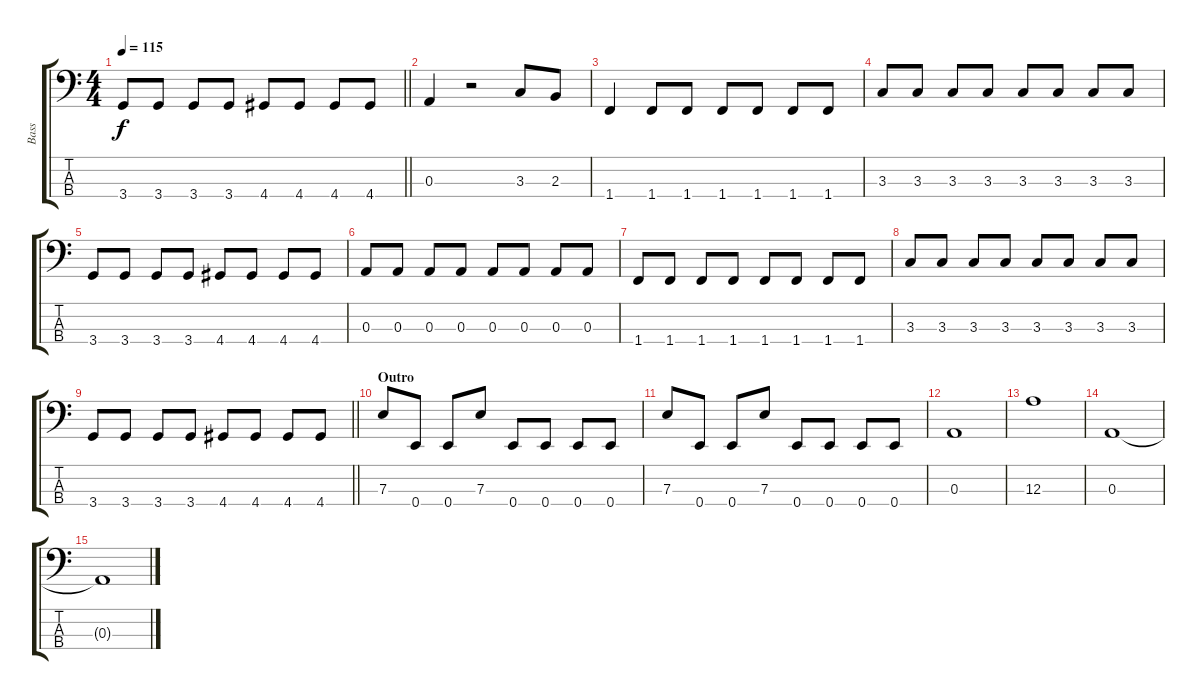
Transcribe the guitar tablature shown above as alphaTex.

\track ("Bass" "Bass") {instrument electricbassfinger}
\staff {score tabs}
\tuning (G2 D2 A1 E1) {hide}
\ts (4 4)
\tempo 115
\clef f4
\barLineRight lightlight
\ks c
3.4.8{dy f} 3.4.8 3.4.8 3.4.8 4.4.8 4.4.8 4.4.8 4.4.8 |
0.3.4 r.2 3.3.8 2.3.8 |
1.4.4 1.4.8 1.4.8 1.4.8 1.4.8 1.4.8 1.4.8 |
3.3.8 3.3.8 3.3.8 3.3.8 3.3.8 3.3.8 3.3.8 3.3.8 |
3.4.8 3.4.8 3.4.8 3.4.8 4.4.8 4.4.8 4.4.8 4.4.8 |
0.3.8 0.3.8 0.3.8 0.3.8 0.3.8 0.3.8 0.3.8 0.3.8 |
1.4.8 1.4.8 1.4.8 1.4.8 1.4.8 1.4.8 1.4.8 1.4.8 |
3.3.8 3.3.8 3.3.8 3.3.8 3.3.8 3.3.8 3.3.8 3.3.8 |
\barLineRight lightlight
3.4.8 3.4.8 3.4.8 3.4.8 4.4.8 4.4.8 4.4.8 4.4.8 |
\section ("" "Outro")
7.3.8 0.4.8 0.4.8 7.3.8 0.4.8 0.4.8 0.4.8 0.4.8 |
7.3.8 0.4.8 0.4.8 7.3.8 0.4.8 0.4.8 0.4.8 0.4.8 |
0.3.1 |
12.3.1 |
0.3.1 |
0.3{t}.1
